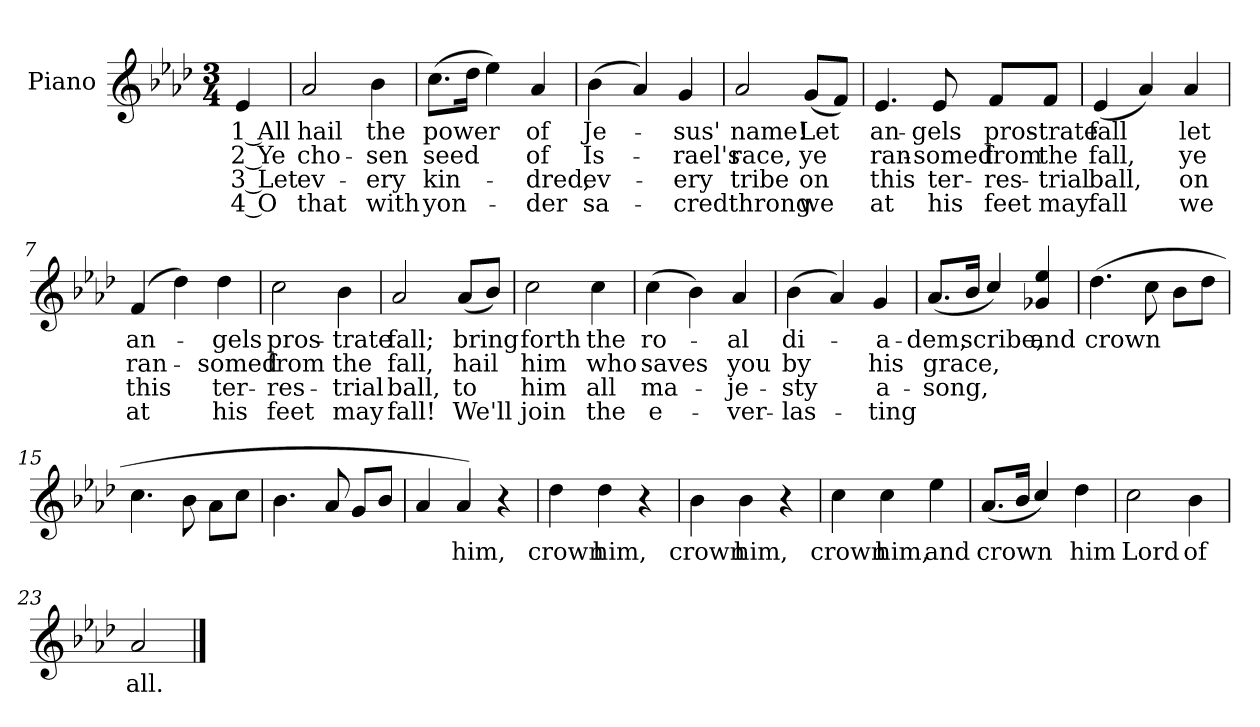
**kern	**text	**text	**text	**text
*part1	*part1	*part1	*part1	*part1
*staff1	*staff1	*staff1	*staff1	*staff1
*I"Piano	*	*	*	*
*I'Pno.	*	*	*	*
!!LO:PB:g=z
*clefG2	*	*	*	*
*k[b-e-a-d-]	*	*	*	*
*A-:	*	*	*	*
*M3/4	*	*	*	*
=	=	=	=	=
!	!LO:LY:b:color=#000000	!LO:LY:b:color=#000000	!LO:LY:b:color=#000000	!LO:LY:b:color=#000000
4e-i/	1 All	2 Ye	3 Let	4 O
=1	=1	=1	=1	=1
!	!LO:LY:b:color=#000000	!LO:LY:b:color=#000000	!LO:LY:b:color=#000000	!LO:LY:b:color=#000000
2a-i/	hail	cho-	ev-	-that
!	!LO:LY:b:color=#000000	!LO:LY:b:color=#000000	!LO:LY:b:color=#000000	!LO:LY:b:color=#000000
4b-i\	the	-sen	ery	with
=2	=2	=2	=2	=2
!	!LO:LY:b:color=#000000	!LO:LY:b:color=#000000	!LO:LY:b:color=#000000	!LO:LY:b:color=#000000
(8.cci\L	power	seed	kin-	-yon-
16dd-i\Jk	.	.	.	.
4ee-i\)	.	.	.	.
!	!LO:LY:b:color=#000000	!LO:LY:b:color=#000000	!LO:LY:b:color=#000000	!LO:LY:b:color=#000000
4a-i/	of	of	-dred,	der
=3	=3	=3	=3	=3
!	!LO:LY:b:color=#000000	!LO:LY:b:color=#000000	!LO:LY:b:color=#000000	!LO:LY:b:color=#000000
(4b-i\	Je-	Is-	ev-	-sa-
4a-i/)	.	.	.	.
!	!LO:LY:b:color=#000000	!LO:LY:b:color=#000000	!LO:LY:b:color=#000000	!LO:LY:b:color=#000000
4gi/	-sus'	-rael's	-ery	cred
=4	=4	=4	=4	=4
!	!LO:LY:b:color=#000000	!LO:LY:b:color=#000000	!LO:LY:b:color=#000000	!LO:LY:b:color=#000000
2a-i/	name!	race,	tribe	throng
!	!LO:LY:b:color=#000000	!LO:LY:b:color=#000000	!LO:LY:b:color=#000000	!LO:LY:b:color=#000000
(8gi/L	Let	ye	on	we
8fi/J)	.	.	.	.
!!LO:LB:g=z
=5	=5	=5	=5	=5
!	!LO:LY:b:color=#000000	!LO:LY:b:color=#000000	!LO:LY:b:color=#000000	!LO:LY:b:color=#000000
4.e-i/	an-	ran-	this	at
!	!LO:LY:b:color=#000000	!LO:LY:b:color=#000000	!LO:LY:b:color=#000000	!LO:LY:b:color=#000000
8e-i/	-gels	-somed	ter-	-his
!	!LO:LY:b:color=#000000	!LO:LY:b:color=#000000	!LO:LY:b:color=#000000	!LO:LY:b:color=#000000
8fi/L	pros-	from	res-	-feet
!	!LO:LY:b:color=#000000	!LO:LY:b:color=#000000	!LO:LY:b:color=#000000	!LO:LY:b:color=#000000
8fi/J	-trate	the	trial	may
=6	=6	=6	=6	=6
!	!LO:LY:b:color=#000000	!LO:LY:b:color=#000000	!LO:LY:b:color=#000000	!LO:LY:b:color=#000000
(4e-i/	fall	fall,	ball,	fall
4a-i/)	.	.	.	.
!	!LO:LY:b:color=#000000	!LO:LY:b:color=#000000	!LO:LY:b:color=#000000	!LO:LY:b:color=#000000
4a-i/	let	ye	on	we
=7	=7	=7	=7	=7
!	!LO:LY:b:color=#000000	!LO:LY:b:color=#000000	!LO:LY:b:color=#000000	!LO:LY:b:color=#000000
(4fi/	an-	ran-	this	at
4dd-i\)	.	.	.	.
!	!LO:LY:b:color=#000000	!LO:LY:b:color=#000000	!LO:LY:b:color=#000000	!LO:LY:b:color=#000000
4dd-i\	-gels	-somed	ter-	-his
=8	=8	=8	=8	=8
!	!LO:LY:b:color=#000000	!LO:LY:b:color=#000000	!LO:LY:b:color=#000000	!LO:LY:b:color=#000000
2cci\	pros-	from	res-	-feet
!	!LO:LY:b:color=#000000	!LO:LY:b:color=#000000	!LO:LY:b:color=#000000	!LO:LY:b:color=#000000
4b-i\	-trate	the	trial	may
=9	=9	=9	=9	=9
!	!LO:LY:b:color=#000000	!LO:LY:b:color=#000000	!LO:LY:b:color=#000000	!LO:LY:b:color=#000000
2a-i/	fall;	fall,	ball,	fall!
!	!LO:LY:b:color=#000000	!LO:LY:b:color=#000000	!LO:LY:b:color=#000000	!LO:LY:b:color=#000000
(8a-i/L	bring	hail	to	We'll
8b-i/J)	.	.	.	.
!!LO:LB:g=z
=10	=10	=10	=10	=10
!	!LO:LY:b:color=#000000	!LO:LY:b:color=#000000	!LO:LY:b:color=#000000	!LO:LY:b:color=#000000
2cci\	forth	him	him	join
!	!LO:LY:b:color=#000000	!LO:LY:b:color=#000000	!LO:LY:b:color=#000000	!LO:LY:b:color=#000000
4cci\	the	who	all	the
=11	=11	=11	=11	=11
!	!LO:LY:b:color=#000000	!LO:LY:b:color=#000000	!LO:LY:b:color=#000000	!LO:LY:b:color=#000000
(4cci\	ro-	saves	ma-	-e-
4b-i\)	.	.	.	.
!	!LO:LY:b:color=#000000	!LO:LY:b:color=#000000	!LO:LY:b:color=#000000	!LO:LY:b:color=#000000
4a-i/	-al	you	-je-	-ver-
=12	=12	=12	=12	=12
!	!LO:LY:b:color=#000000	!LO:LY:b:color=#000000	!LO:LY:b:color=#000000	!LO:LY:b:color=#000000
(4b-i\	di-	by	-sty	las-
4a-i/)	.	.	.	.
!	!LO:LY:b:color=#000000	!LO:LY:b:color=#000000	!LO:LY:b:color=#000000	!LO:LY:b:color=#000000
4gi/	-a-	his	-a-	-ting
=13	=13	=13	=13	=13
!	!LO:LY:b:color=#000000	!LO:LY:b:color=#000000	!LO:LY:b:color=#000000	!
(8.a-i/L	-dem,	grace,	song,	.
!	!LO:LY:b:color=#000000	!	!	!
16b-i/Jk	scribe,	.	.	.
4cci/)	.	.	.	.
!	!LO:LY:b:color=#000000	!	!	!
4g-Xi/ 4ee-i	and	.	.	.
=14	=14	=14	=14	=14
!	!LO:LY:b:color=#000000	!	!	!
(4.dd-i\	crown	.	.	.
8cci\	.	.	.	.
8b-i\L	.	.	.	.
8dd-i\J	.	.	.	.
!!LO:LB:g=z
=15	=15	=15	=15	=15
4.cci\	.	.	.	.
8b-i\	.	.	.	.
8a-i\L	.	.	.	.
8cci\J	.	.	.	.
=16	=16	=16	=16	=16
4.b-i\	.	.	.	.
8a-i/	.	.	.	.
8gi/L	.	.	.	.
8b-i/J	.	.	.	.
=17	=17	=17	=17	=17
4a-i/	.	.	.	.
!	!LO:LY:b:color=#000000	!	!	!
4a-i/)	him,	.	.	.
4r	.	.	.	.
=18	=18	=18	=18	=18
!	!LO:LY:b:color=#000000	!	!	!
4dd-i\	crown	.	.	.
!	!LO:LY:b:color=#000000	!	!	!
4dd-i\	him,	.	.	.
4r	.	.	.	.
!!LO:LB:g=z
=19	=19	=19	=19	=19
!	!LO:LY:b:color=#000000	!	!	!
4b-i\	crown	.	.	.
!	!LO:LY:b:color=#000000	!	!	!
4b-i\	him,	.	.	.
4r	.	.	.	.
=20	=20	=20	=20	=20
!	!LO:LY:b:color=#000000	!	!	!
4cci\	crown	.	.	.
!	!LO:LY:b:color=#000000	!	!	!
4cci\	him,	.	.	.
!	!LO:LY:b:color=#000000	!	!	!
4ee-i\	and	.	.	.
=21	=21	=21	=21	=21
!	!LO:LY:b:color=#000000	!	!	!
(8.a-i/L	crown	.	.	.
16b-i/Jk	.	.	.	.
4cci/)	.	.	.	.
!	!LO:LY:b:color=#000000	!	!	!
4dd-i\	him	.	.	.
=22	=22	=22	=22	=22
!	!LO:LY:b:color=#000000	!	!	!
2cci\	Lord	.	.	.
!	!LO:LY:b:color=#000000	!	!	!
4b-i\	of	.	.	.
=23	=23	=23	=23	=23
!	!LO:LY:b:color=#000000	!	!	!
2a-i/	all.	.	.	.
==	==	==	==	==
*-	*-	*-	*-	*-
